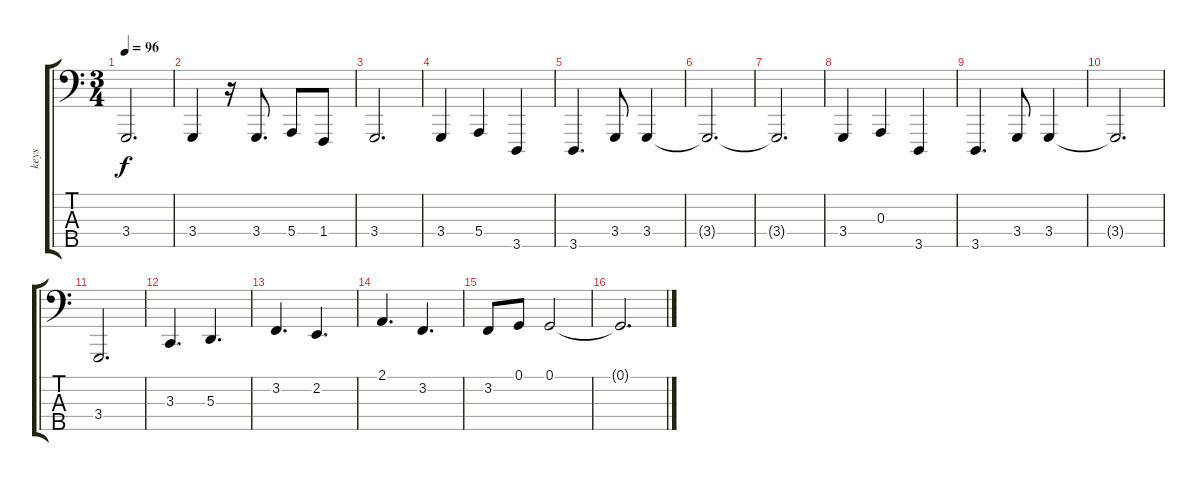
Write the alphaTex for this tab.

\track ("keys" "keys") {instrument electricgrandpiano}
\staff {score tabs}
\tuning (G2 D2 A1 E1 B0) {hide}
\ts (3 4)
\tempo 96
\clef f4
\ks c
3.4.2{d dy f} |
3.4.4 r.16 3.4.8{d} 5.4.8 1.4.8 |
3.4.2{d} |
3.4.4 5.4.4 3.5.4 |
3.5.4{d} 3.4.8 3.4.4 |
3.4{t}.2{d} |
3.4{t}.2{d} |
3.4.4 0.3.4 3.5.4 |
3.5.4{d} 3.4.8 3.4.4 |
3.4{t}.2{d} |
3.4.2{d} |
3.3.4{d} 5.3.4{d} |
3.2.4{d} 2.2.4{d} |
2.1.4{d} 3.2.4{d} |
3.2.8 0.1.8 0.1.2 |
0.1{t}.2{d}
